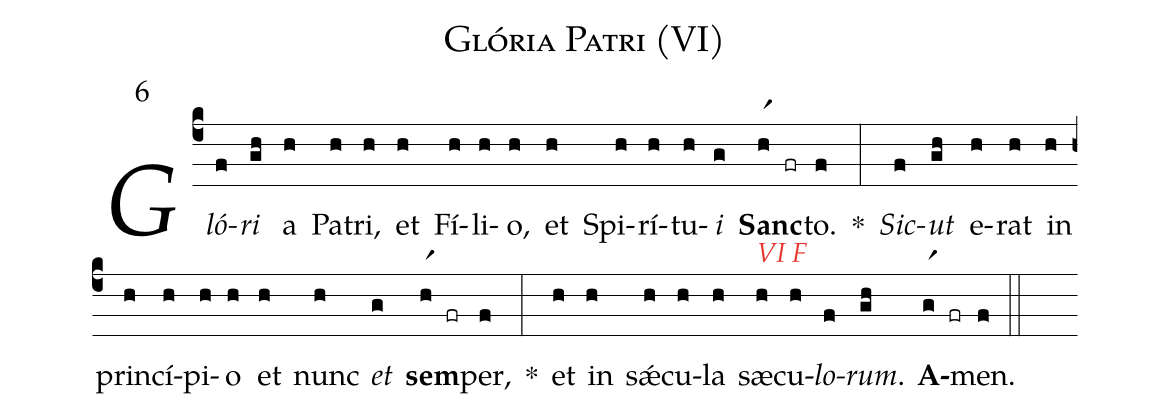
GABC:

name: Glória Patri (VI);
mode: 6;
%%
(c4)

<i>Gló</i>(f)<i>ri</i>(gh) a(h) Pa(h)tri,(h) et(h) Fí(h)li(h)o,(h) et(h) Spi(h)rí(h)tu(h)<i>i</i>(g) <b>Sanc</b>(hr1 fr)to.(f) *(:) <i>Sic</i>(f)<i>ut</i>(gh) e(h)rat(h) in(h) prin(h)cí(h)pi(h)o(h) et(h) nunc(h) <i>et</i>(g) <b>sem</b>(hr1 fr)per,(f) *(:) et(h) in(h) sǽ(h)cu(h)la(h)

sæ<alt>\textcolor{gregoriocolor}{VI F}</alt>(h)cu(h)<i>lo</i>(f)<i>rum</i>.(gh) <b>A</b>(gr1 fr)men.(f)

(::)
